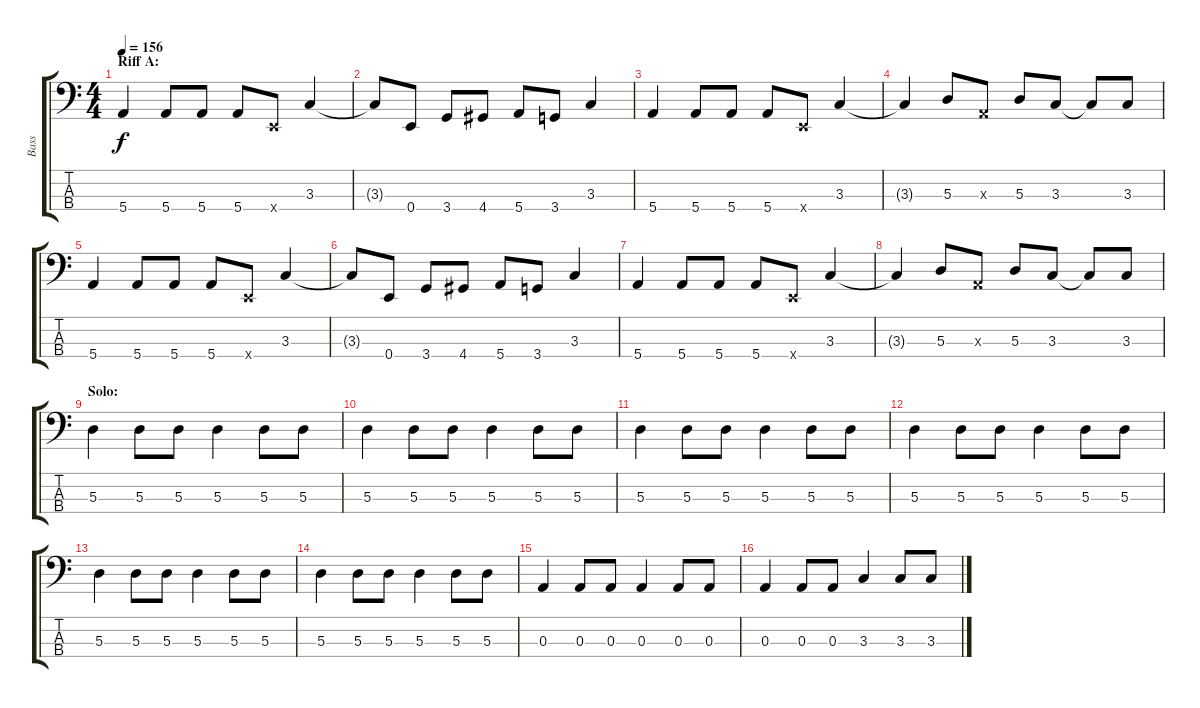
\track ("Bass" "Bass") {instrument electricbasspick}
\staff {score tabs}
\tuning (G2 D2 A1 E1) {hide}
\ts (4 4)
\section ("" "Riff A:")
\tempo 156
\clef f4
\ks c
5.4.4{dy f} 5.4.8 5.4.8 5.4.8 0.4{x}.8 3.3.4 |
3.3{t}.8 0.4.8 3.4.8 4.4.8 5.4.8 3.4.8 3.3.4 |
5.4.4 5.4.8 5.4.8 5.4.8 0.4{x}.8 3.3.4 |
3.3{t}.4 5.3.8 0.3{x}.8 5.3.8 3.3.8 3.3{t}.8 3.3.8 |
5.4.4 5.4.8 5.4.8 5.4.8 0.4{x}.8 3.3.4 |
3.3{t}.8 0.4.8 3.4.8 4.4.8 5.4.8 3.4.8 3.3.4 |
5.4.4 5.4.8 5.4.8 5.4.8 0.4{x}.8 3.3.4 |
3.3{t}.4 5.3.8 0.3{x}.8 5.3.8 3.3.8 3.3{t}.8 3.3.8 |
\section ("" "Solo:")
5.3.4 5.3.8 5.3.8 5.3.4 5.3.8 5.3.8 |
5.3.4 5.3.8 5.3.8 5.3.4 5.3.8 5.3.8 |
5.3.4 5.3.8 5.3.8 5.3.4 5.3.8 5.3.8 |
5.3.4 5.3.8 5.3.8 5.3.4 5.3.8 5.3.8 |
5.3.4 5.3.8 5.3.8 5.3.4 5.3.8 5.3.8 |
5.3.4 5.3.8 5.3.8 5.3.4 5.3.8 5.3.8 |
0.3.4 0.3.8 0.3.8 0.3.4 0.3.8 0.3.8 |
0.3.4 0.3.8 0.3.8 3.3.4 3.3.8 3.3.8
